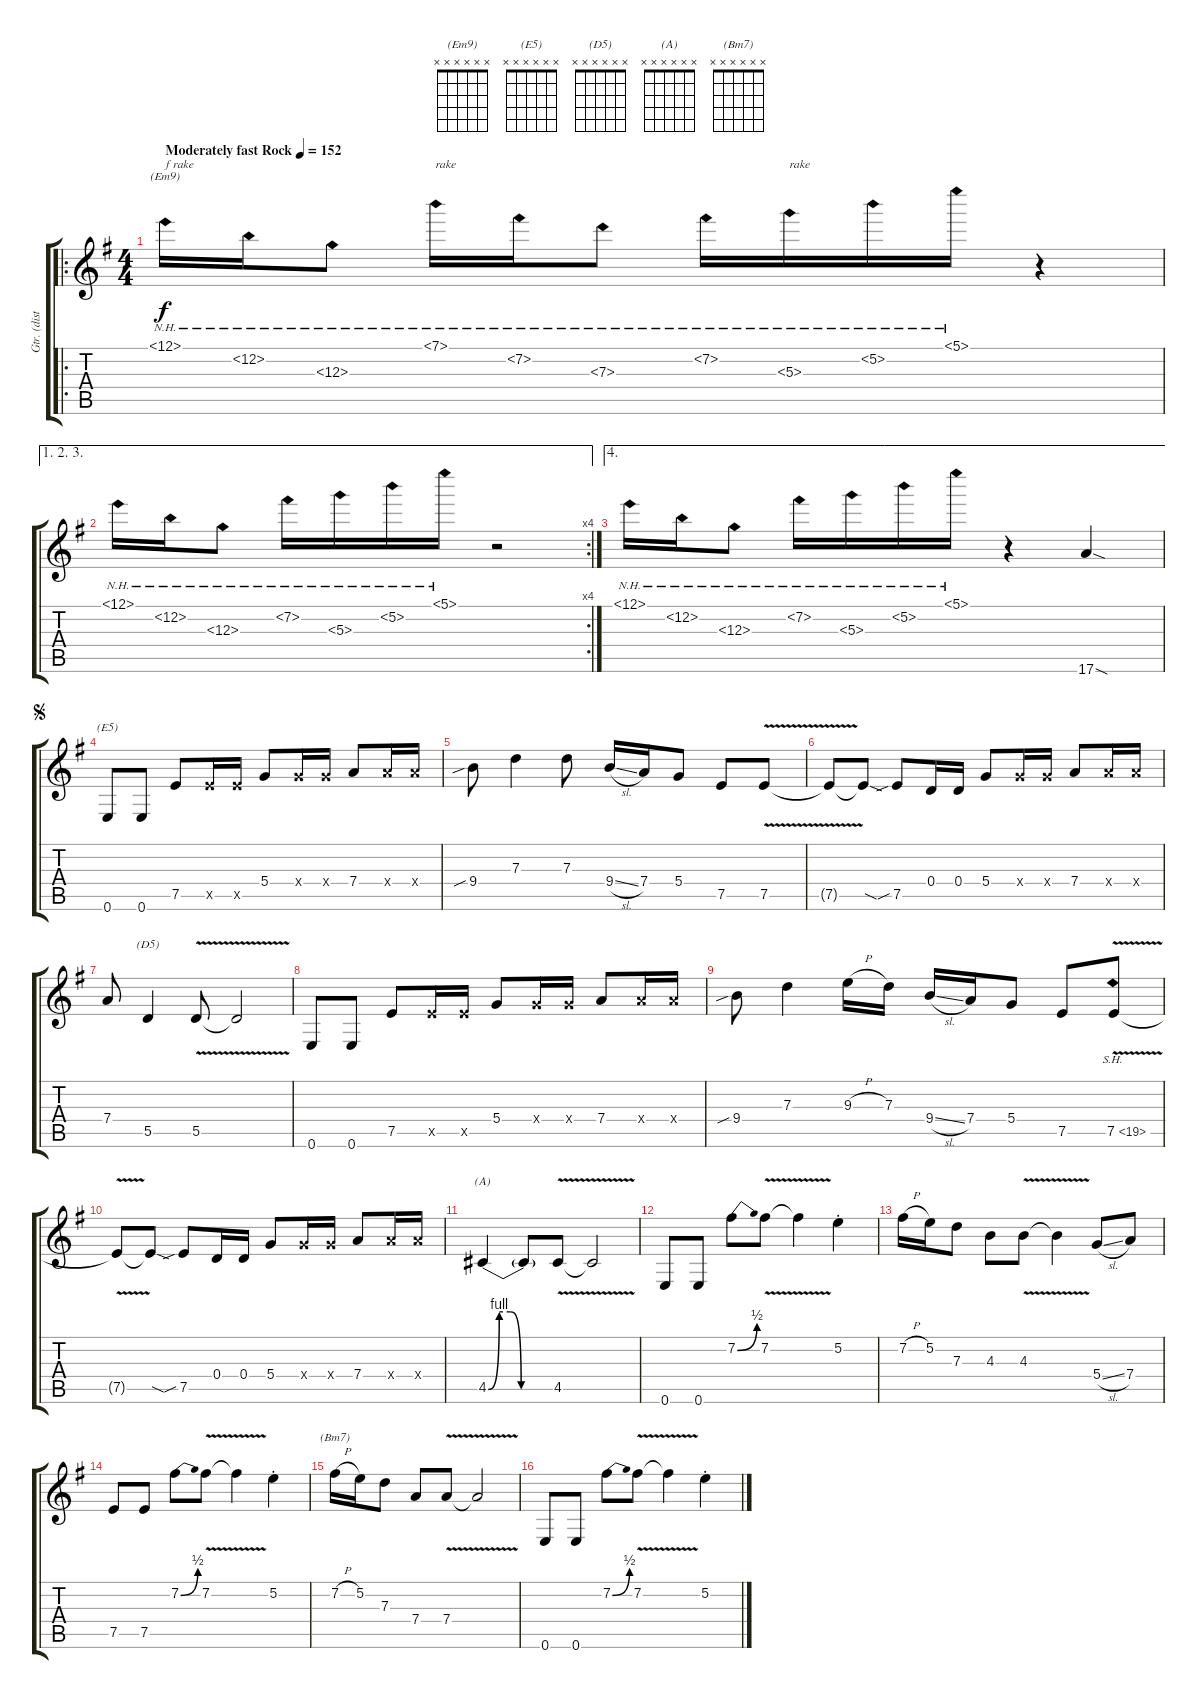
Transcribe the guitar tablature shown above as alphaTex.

\track ("Gtr. (dist.)" "Gtr. (dist") {instrument distortionguitar}
\staff {score tabs}
\tuning (E4 B3 G3 D3 A2 E2) {hide}
\chord ("(Em9)" x x x x x x)
\chord ("(E5)" x x x x x x)
\chord ("(D5)" x x x x x x)
\chord ("(A)" x x x x x x)
\chord ("(Bm7)" x x x x x x)
\ro
\ts (4 4)
\tempo (152 "Moderately fast Rock")
\clef g2
\ks g
12.1{nh}.16{ch "(Em9)" txt "f rake" dy f instrument distortionguitar} 12.2{nh}.16 12.3{nh}.8 7.1{nh}.16{txt "rake"} 7.2{nh}.16 7.3{nh}.8 7.2{nh}.16 5.3{nh}.16{txt "rake"} 5.2{nh}.16 5.1{nh}.16 r.4 |
\ae (1 2 3)
\rc 4
12.1{nh}.16 12.2{nh}.16 12.3{nh}.8 7.2{nh}.16 5.3{nh}.16 5.2{nh}.16 5.1{nh}.16 r.2 |
\ae 4
12.1{nh}.16 12.2{nh}.16 12.3{nh}.8 7.2{nh}.16 5.3{nh}.16 5.2{nh}.16 5.1{nh}.16 r.4 17.6{sod}.4 |
\jump segno
0.6.8{ch "(E5)"} 0.6.8 7.5.8 7.5{x}.16 7.5{x}.16 5.4.8 5.4{x}.16 5.4{x}.16 7.4.8 7.4{x}.16 7.4{x}.16 |
9.4{sib}.8 7.3.4 7.3.8 9.4{sl}.16 7.4.16 5.4.8 7.5.8 7.5{v}.8 |
7.5{t}.8 7.5{sod t}.8 7.5{sib}.8 0.4.16 0.4.16 5.4.8 5.4{x}.16 5.4{x}.16 7.4.8 7.4{x}.16 7.4{x}.16 |
7.4.8 5.5.4{ch "(D5)"} 5.5{v}.8 5.5{t}.2 |
0.6.8 0.6.8 7.5.8 7.5{x}.16 7.5{x}.16 5.4.8 5.4{x}.16 5.4{x}.16 7.4.8 7.4{x}.16 7.4{x}.16 |
9.4{sib}.8 7.3.4 9.3{h}.16 7.3.16 9.4{sl}.16 7.4.16 5.4.8 7.5.8 7.5{sh 12 v}.8 |
7.5{t}.8 7.5{sod t}.8 7.5{sib}.8 0.4.16 0.4.16 5.4.8 5.4{x}.16 5.4{x}.16 7.4.8 7.4{x}.16 7.4{x}.16 |
4.5{be (custom 0 0 10 4 20 4 30 0 60 0)}.4{ch "(A)"} 4.5{t}.8 4.5{v}.8 4.5{t}.2 |
0.6.8 0.6.8 7.2{be (bend 0 0 60 2)}.8 7.2{v}.8 7.2{t}.4 5.2{st}.4 |
7.2{h}.16 5.2.16 7.3.8 4.3.8 4.3{v}.8 4.3{t}.4 5.4{sl}.8 7.4.8 |
7.5.8 7.5.8 7.2{be (bend 0 0 60 2)}.8 7.2{v}.8 7.2{t}.4 5.2{st}.4 |
7.2{h}.16{ch "(Bm7)"} 5.2.16 7.3.8 7.4.8 7.4{v}.8 7.4{t}.2 |
0.6.8 0.6.8 7.2{be (bend 0 0 60 2)}.8 7.2{v}.8 7.2{t}.4 5.2{st}.4
